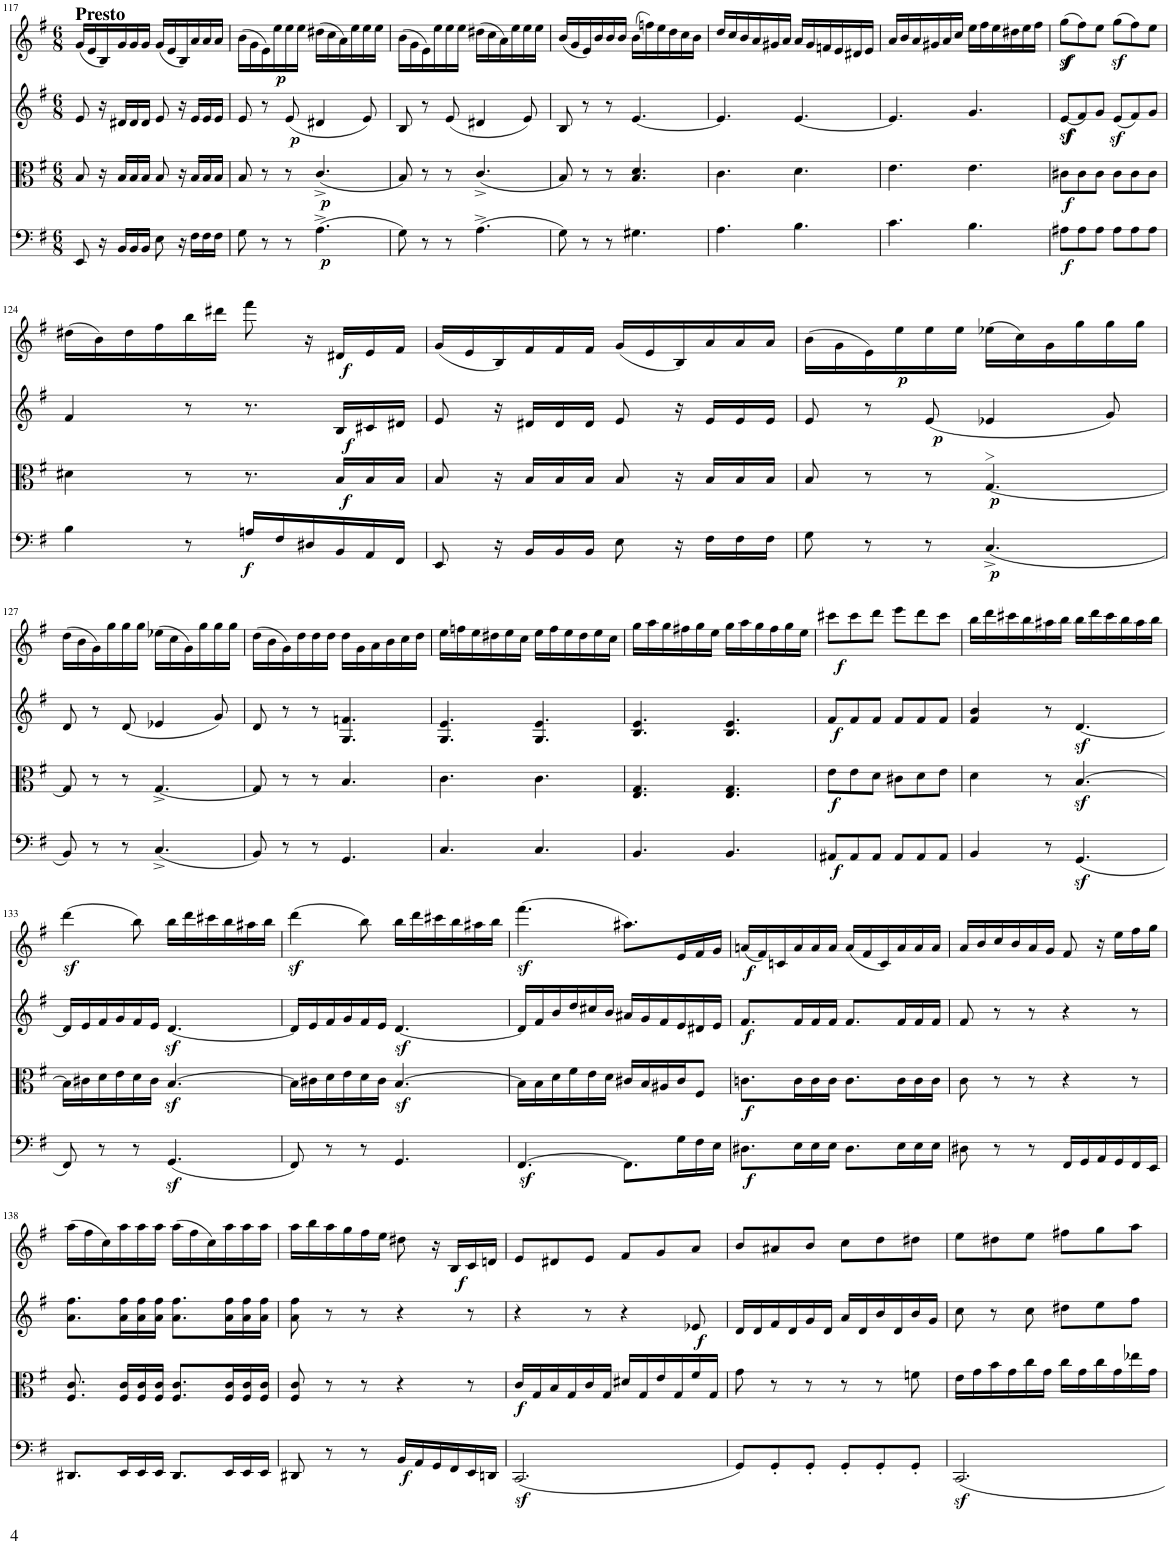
**kern	**dynam	**kern	**dynam	**kern	**dynam	**kern	**dynam
*part4	*part4	*part3	*part3	*part2	*part2	*part1	*part1
*staff4	*staff4	*staff3	*staff3	*staff2	*staff2	*staff1	*staff1
*I"Piano	*	*I"Piano	*	*I"Piano	*	*I"Piano	*
*I'Pno	*	*I'Pno	*	*I'Pno	*	*I'Pno	*
!!LO:PB:g=z
*clefF4	*	*clefC3	*	*clefG2	*	*clefG2	*
*k[f#]	*	*k[f#]	*	*k[f#]	*	*k[f#]	*
*M6/8	*	*M6/8	*	*M6/8	*	*M6/8	*
=117	=117	=117	=117	=117	=117	=117	=117
!	!	!	!	!	!	!LO:TX:a:B:t=Presto	!
8EE/	.	8B/	.	8e/	.	(16g/LL	.
.	.	.	.	.	.	16e/	.
16r	.	16r	.	16r	.	16B/)	.
16BB/LL	.	16B/LL	.	16d#X/LL	.	16g/	.
16BB/	.	16B/	.	16d#/	.	16g/	.
16BB/JJ	.	16B/JJ	.	16d#/JJ	.	16g/JJ	.
8E\	.	8B/	.	8e/	.	(16g/LL	.
.	.	.	.	.	.	16e/	.
16r	.	16r	.	16r	.	16B/)	.
16F#\LL	.	16B/LL	.	16e/LL	.	16a/	.
16F#\	.	16B/	.	16e/	.	16a/	.
16F#\JJ	.	16B/JJ	.	16e/JJ	.	16a/JJ	.
=118	=118	=118	=118	=118	=118	=118	=118
8G\	.	8B/	.	8e/	.	(16b\LL	.
.	.	.	.	.	.	16g\	.
8r	.	8r	.	8r	.	16e\)	.
!	!	!	!	!	!	!	!LO:DY:b
.	.	.	.	.	.	16ee\	p
!	!	!	!	!	!LO:DY:b	!	!
8r	.	8r	.	(8e/	p	16ee\	.
.	.	.	.	.	.	16ee\JJ	.
!	!LO:DY:b	!	!LO:DY:b	!	!	!	!
(4.A^\	p	(4.c^/	p	4d#X/	.	(16dd#X\LL	.
.	.	.	.	.	.	16cc\	.
.	.	.	.	.	.	16a\)	.
.	.	.	.	.	.	16ee\	.
.	.	.	.	8e/)	.	16ee\	.
.	.	.	.	.	.	16ee\JJ	.
=119	=119	=119	=119	=119	=119	=119	=119
8G\)	.	8B/)	.	8B/	.	(16b\LL	.
.	.	.	.	.	.	16g\	.
8r	.	8r	.	8r	.	16e\)	.
.	.	.	.	.	.	16ee\	.
8r	.	8r	.	(8e/	.	16ee\	.
.	.	.	.	.	.	16ee\JJ	.
(4.A^\	.	(4.c^/	.	4d#X/	.	(16dd#X\LL	.
.	.	.	.	.	.	16cc\	.
.	.	.	.	.	.	16a\)	.
.	.	.	.	.	.	16ee\	.
.	.	.	.	8e/)	.	16ee\	.
.	.	.	.	.	.	16ee\JJ	.
=120	=120	=120	=120	=120	=120	=120	=120
8G\)	.	8B/)	.	8B/	.	(16b/LL	.
.	.	.	.	.	.	16g/	.
8r	.	8r	.	8r	.	16e/)	.
.	.	.	.	.	.	16b/	.
8r	.	8r	.	8r	.	16b/	.
.	.	.	.	.	.	16b/JJ	.
4.G#X\	.	4.B/ 4.d/	.	[4.e/	.	(16b\LL	.
.	.	.	.	.	.	16ffn\)	.
.	.	.	.	.	.	16ee\	.
.	.	.	.	.	.	16dd\	.
.	.	.	.	.	.	16cc\	.
.	.	.	.	.	.	16b\JJ	.
=121	=121	=121	=121	=121	=121	=121	=121
4.A\	.	4.c\	.	4.e/]	.	16dd/LL	.
.	.	.	.	.	.	16cc/	.
.	.	.	.	.	.	16b/	.
.	.	.	.	.	.	16a/	.
.	.	.	.	.	.	16g#X/	.
.	.	.	.	.	.	16a/JJ	.
4.B\	.	4.d\	.	[4.e/	.	16a/LL	.
.	.	.	.	.	.	16g#/	.
.	.	.	.	.	.	16fn/	.
.	.	.	.	.	.	16e/	.
.	.	.	.	.	.	16d#X/	.
.	.	.	.	.	.	16e/JJ	.
=122	=122	=122	=122	=122	=122	=122	=122
4.c\	.	4.e\	.	4.e/]	.	16a/LL	.
.	.	.	.	.	.	16b/	.
.	.	.	.	.	.	16a/	.
.	.	.	.	.	.	16g#X/	.
.	.	.	.	.	.	16a/	.
.	.	.	.	.	.	16cc/JJ	.
4.B\	.	4.e\	.	4.g/	.	16ee\LL	.
.	.	.	.	.	.	16ff#\	.
.	.	.	.	.	.	16ee\	.
.	.	.	.	.	.	16dd#X\	.
.	.	.	.	.	.	16ee\	.
.	.	.	.	.	.	16ff#\JJ	.
=123	=123	=123	=123	=123	=123	=123	=123
!	!LO:DY:b	!	!LO:DY:b	!	!LO:DY:b	!	!LO:DY:b
8A#X\L	f	8c#X\L	f	(8ez</L	f	(8ggz<\L	f
8A#\	.	8c#\	.	8f#/)	.	8ff#\)	.
8A#\J	.	8c#\J	.	8g/J	.	8ee\J	.
8A#\L	.	8c#\L	.	(8ez</L	.	(8ggz<\L	.
8A#\	.	8c#\	.	8f#/)	.	8ff#\)	.
8A#\J	.	8c#\J	.	8g/J	.	8ee\J	.
!!LO:LB:g=z
=124	=124	=124	=124	=124	=124	=124	=124
4B\	.	4d#X\	.	4f#/	.	(16dd#X\LL	.
.	.	.	.	.	.	16b\)	.
.	.	.	.	.	.	16dd#\	.
.	.	.	.	.	.	16ff#\	.
8r	.	8r	.	8r	.	16bb\	.
.	.	.	.	.	.	16ddd#X\JJ	.
!	!LO:DY:b	!	!	!	!	!	!
16An/LL	f	8.r	.	8.r	.	8fff#\	.
16F#/	.	.	.	.	.	.	.
16D#X/	.	.	.	.	.	16r	.
!	!	!	!LO:DY:b	!	!LO:DY:b	!	!LO:DY:b
16BB/	.	16B/LL	f	16B/LL	f	16d#X/LL	f
16AA/	.	16B/	.	16c#X/	.	16e/	.
16FF#/JJ	.	16B/JJ	.	16d#X/JJ	.	16f#/JJ	.
=125	=125	=125	=125	=125	=125	=125	=125
8EE/	.	8B/	.	8e/	.	(16g/LL	.
.	.	.	.	.	.	16e/	.
16r	.	16r	.	16r	.	16B/)	.
16BB/LL	.	16B/LL	.	16d#X/LL	.	16f#/	.
16BB/	.	16B/	.	16d#/	.	16f#/	.
16BB/JJ	.	16B/JJ	.	16d#/JJ	.	16f#/JJ	.
8E\	.	8B/	.	8e/	.	(16g/LL	.
.	.	.	.	.	.	16e/	.
16r	.	16r	.	16r	.	16B/)	.
16F#\LL	.	16B/LL	.	16e/LL	.	16a/	.
16F#\	.	16B/	.	16e/	.	16a/	.
16F#\JJ	.	16B/JJ	.	16e/JJ	.	16a/JJ	.
=126	=126	=126	=126	=126	=126	=126	=126
8G\	.	8B/	.	8e/	.	(16b\LL	.
.	.	.	.	.	.	16g\	.
8r	.	8r	.	8r	.	16e\)	.
!	!	!	!	!	!	!	!LO:DY:b
.	.	.	.	.	.	16ee\	p
!	!	!	!	!	!LO:DY:b	!	!
8r	.	8r	.	(8e/	p	16ee\	.
.	.	.	.	.	.	16ee\JJ	.
!	!LO:DY:b	!	!LO:DY:b	!	!	!	!
(4.C^/	p	[4.G>/	p	4e-X/	.	(16ee-X\LL	.
.	.	.	.	.	.	16cc\)	.
.	.	.	.	.	.	16g\	.
.	.	.	.	.	.	16gg\	.
.	.	.	.	8g/)	.	16gg\	.
.	.	.	.	.	.	16gg\JJ	.
!!LO:LB:g=z
=127	=127	=127	=127	=127	=127	=127	=127
8BB/)	.	8G/]	.	8d/	.	(16dd\LL	.
.	.	.	.	.	.	16b\	.
8r	.	8r	.	8r	.	16g\)	.
.	.	.	.	.	.	16gg\	.
8r	.	8r	.	(8d/	.	16gg\	.
.	.	.	.	.	.	16gg\JJ	.
(4.C^/	.	[4.G^/	.	4e-X/	.	(16ee-X\LL	.
.	.	.	.	.	.	16cc\	.
.	.	.	.	.	.	16g\)	.
.	.	.	.	.	.	16gg\	.
.	.	.	.	8g/)	.	16gg\	.
.	.	.	.	.	.	16gg\JJ	.
=128	=128	=128	=128	=128	=128	=128	=128
8BB/)	.	8G/]	.	8d/	.	(16dd\LL	.
.	.	.	.	.	.	16b\	.
8r	.	8r	.	8r	.	16g\)	.
.	.	.	.	.	.	16dd\	.
8r	.	8r	.	8r	.	16dd\	.
.	.	.	.	.	.	16dd\JJ	.
4.GG/	.	4.B/	.	4.G/ 4.fn/	.	16dd\LL	.
.	.	.	.	.	.	16g\	.
.	.	.	.	.	.	16a\	.
.	.	.	.	.	.	16b\	.
.	.	.	.	.	.	16cc\	.
.	.	.	.	.	.	16dd\JJ	.
=129	=129	=129	=129	=129	=129	=129	=129
4.C/	.	4.c\	.	4.G/ 4.e/	.	16ee\LL	.
.	.	.	.	.	.	16ffn\	.
.	.	.	.	.	.	16ee\	.
.	.	.	.	.	.	16dd#X\	.
.	.	.	.	.	.	16ee\	.
.	.	.	.	.	.	16cc\JJ	.
4.C/	.	4.c\	.	4.G/ 4.e/	.	16ee\LL	.
.	.	.	.	.	.	16ff\	.
.	.	.	.	.	.	16ee\	.
.	.	.	.	.	.	16dd#\	.
.	.	.	.	.	.	16ee\	.
.	.	.	.	.	.	16cc\JJ	.
=130	=130	=130	=130	=130	=130	=130	=130
4.BB/	.	4.E/ 4.G/	.	4.B/ 4.e/	.	16gg\LL	.
.	.	.	.	.	.	16aa\	.
.	.	.	.	.	.	16gg\	.
.	.	.	.	.	.	16ff#X\	.
.	.	.	.	.	.	16gg\	.
.	.	.	.	.	.	16ee\JJ	.
4.BB/	.	4.E/ 4.G/	.	4.B/ 4.e/	.	16gg\LL	.
.	.	.	.	.	.	16aa\	.
.	.	.	.	.	.	16gg\	.
.	.	.	.	.	.	16ff#\	.
.	.	.	.	.	.	16gg\	.
.	.	.	.	.	.	16ee\JJ	.
=131	=131	=131	=131	=131	=131	=131	=131
!	!LO:DY:b	!	!LO:DY:b	!	!LO:DY:b	!	!LO:DY:b
8AA#X/L	f	8e\L	f	8f#/L	f	8ccc#X\L	f
8AA#/	.	8e\	.	8f#/	.	8ccc#\	.
8AA#/J	.	8d\J	.	8f#/J	.	8ddd\J	.
8AA#/L	.	8c#X\L	.	8f#/L	.	8eee\L	.
8AA#/	.	8d\	.	8f#/	.	8ddd\	.
8AA#/J	.	8e\J	.	8f#/J	.	8ccc#\J	.
=132	=132	=132	=132	=132	=132	=132	=132
4BB/	.	4d\	.	4f#/ 4b/	.	16bb\LL	.
.	.	.	.	.	.	16ddd\	.
.	.	.	.	.	.	16ccc#X\	.
.	.	.	.	.	.	16bb\	.
8r	.	8r	.	8r	.	16aa#X\	.
.	.	.	.	.	.	16bb\JJ	.
(4.GGz</	.	[4.Bz</	.	[4.dz</	.	16bb\LL	.
.	.	.	.	.	.	16ddd\	.
.	.	.	.	.	.	16ccc#\	.
.	.	.	.	.	.	16bb\	.
.	.	.	.	.	.	16aa#\	.
.	.	.	.	.	.	16bb\JJ	.
!!LO:LB:g=z
=133	=133	=133	=133	=133	=133	=133	=133
8FF#/)	.	16B\LL]	.	16d/LL]	.	(4dddz<\	.
.	.	16c#X\	.	16e/	.	.	.
8r	.	16d\	.	16f#/	.	.	.
.	.	16e\	.	16g/	.	.	.
8r	.	16d\	.	16f#/	.	8bb\)	.
.	.	16c#\JJ	.	16e/JJ	.	.	.
(4.GGz</	.	[4.Bz</	.	[4.dz</	.	16bb\LL	.
.	.	.	.	.	.	16ddd\	.
.	.	.	.	.	.	16ccc#X\	.
.	.	.	.	.	.	16bb\	.
.	.	.	.	.	.	16aa#X\	.
.	.	.	.	.	.	16bb\JJ	.
=134	=134	=134	=134	=134	=134	=134	=134
8FF#/)	.	16B\LL]	.	16d/LL]	.	(4dddz<\	.
.	.	16c#X\	.	16e/	.	.	.
8r	.	16d\	.	16f#/	.	.	.
.	.	16e\	.	16g/	.	.	.
8r	.	16d\	.	16f#/	.	8bb\)	.
.	.	16c#\JJ	.	16e/JJ	.	.	.
4.GG/	.	[4.Bz</	.	[4.dz</	.	16bb\LL	.
.	.	.	.	.	.	16ddd\	.
.	.	.	.	.	.	16ccc#X\	.
.	.	.	.	.	.	16bb\	.
.	.	.	.	.	.	16aa#X\	.
.	.	.	.	.	.	16bb\JJ	.
=135	=135	=135	=135	=135	=135	=135	=135
[4.FF#z</	.	16B\LL]	.	16d/LL]	.	(4.fff#z<\	.
.	.	16B\	.	16f#/	.	.	.
.	.	16d\	.	16b/	.	.	.
.	.	16f#\	.	16dd/	.	.	.
.	.	16e\	.	16cc#X/	.	.	.
.	.	16d\JJ	.	16b/JJ	.	.	.
8.FF#\L]	.	16c#X/LL	.	16a#X/LL	.	8.aa#X\L)	.
.	.	16B/	.	16g/	.	.	.
.	.	16A#X/	.	16f#/	.	.	.
16G\L	.	16c#/J	.	16e/	.	16e/L	.
16F#\	.	8F#/J	.	16d#X/	.	16f#/	.
16E\JJ	.	.	.	16e/JJ	.	16g/JJ	.
=136	=136	=136	=136	=136	=136	=136	=136
!	!LO:DY:b	!	!LO:DY:b	!	!LO:DY:b	!	!LO:DY:b
8.D#X\L	f	8.cn\L	f	8.f#/L	f	(16an/LL	f
.	.	.	.	.	.	16f#/)	.
.	.	.	.	.	.	16cn/	.
16E\L	.	16c\L	.	16f#/L	.	16a/	.
16E\	.	16c\	.	16f#/	.	16a/	.
16E\JJ	.	16c\JJ	.	16f#/JJ	.	16a/JJ	.
8.D#\L	.	8.c\L	.	8.f#/L	.	(16a/LL	.
.	.	.	.	.	.	16f#/	.
.	.	.	.	.	.	16c/)	.
16E\L	.	16c\L	.	16f#/L	.	16a/	.
16E\	.	16c\	.	16f#/	.	16a/	.
16E\JJ	.	16c\JJ	.	16f#/JJ	.	16a/JJ	.
=137	=137	=137	=137	=137	=137	=137	=137
8D#X\	.	8c\	.	8f#/	.	16a/LL	.
.	.	.	.	.	.	16b/	.
8r	.	8r	.	8r	.	16cc/	.
.	.	.	.	.	.	16b/	.
8r	.	8r	.	8r	.	16a/	.
.	.	.	.	.	.	16g/JJ	.
16FF#/LL	.	4r	.	4r	.	8f#/	.
16GG/	.	.	.	.	.	.	.
16AA/	.	.	.	.	.	16r	.
16GG/	.	.	.	.	.	16ee\LL	.
16FF#/	.	8r	.	8r	.	16ff#\	.
16EE/JJ	.	.	.	.	.	16gg\JJ	.
!!LO:LB:g=z
=138	=138	=138	=138	=138	=138	=138	=138
8.DD#X/L	.	8.F#/ 8.c/	.	8.a\ 8.ff#\L	.	(16aa\LL	.
.	.	.	.	.	.	16ff#\	.
.	.	.	.	.	.	16cc\)	.
16EE/L	.	16F#/ 16c/LL	.	16a\ 16ff#\L	.	16aa\	.
16EE/	.	16F#/ 16c/	.	16a\ 16ff#\	.	16aa\	.
16EE/JJ	.	16F#/ 16c/JJ	.	16a\ 16ff#\JJ	.	16aa\JJ	.
8.DD#/L	.	8.F#/ 8.c/L	.	8.a\ 8.ff#\L	.	(16aa\LL	.
.	.	.	.	.	.	16ff#\	.
.	.	.	.	.	.	16cc\)	.
16EE/L	.	16F#/ 16c/L	.	16a\ 16ff#\L	.	16aa\	.
16EE/	.	16F#/ 16c/	.	16a\ 16ff#\	.	16aa\	.
16EE/JJ	.	16F#/ 16c/JJ	.	16a\ 16ff#\JJ	.	16aa\JJ	.
=139	=139	=139	=139	=139	=139	=139	=139
8DD#X/	.	8F#/ 8c/	.	8a\ 8ff#\	.	16aa\LL	.
.	.	.	.	.	.	16bb\	.
8r	.	8r	.	8r	.	16aa\	.
.	.	.	.	.	.	16gg\	.
8r	.	8r	.	8r	.	16ff#\	.
.	.	.	.	.	.	16ee\JJ	.
!	!LO:DY:b	!	!	!	!	!	!
16BB/LL	f	4r	.	4r	.	8dd#X\	.
16AA/	.	.	.	.	.	.	.
16GG/	.	.	.	.	.	16r	.
!	!	!	!	!	!	!	!LO:DY:b
16FF#/	.	.	.	.	.	16B/LL	f
16EE/	.	8r	.	8r	.	16c/	.
16DDn/JJ	.	.	.	.	.	16dn/JJ	.
=140	=140	=140	=140	=140	=140	=140	=140
!	!	!	!LO:DY:b	!	!	!	!
(2.CCz</	.	16c/LL	f	4r	.	8e/L	.
.	.	16G/	.	.	.	.	.
.	.	16B/	.	.	.	8d#X/	.
.	.	16G/	.	.	.	.	.
.	.	16c/	.	8r	.	8e/J	.
.	.	16G/JJ	.	.	.	.	.
.	.	16d#X/LL	.	4r	.	8f#/L	.
.	.	16G/	.	.	.	.	.
.	.	16e/	.	.	.	8g/	.
.	.	16G/	.	.	.	.	.
!	!	!	!	!	!LO:DY:b	!	!
.	.	16f#/	.	8e-X/	f	8a/J	.
.	.	16G/JJ	.	.	.	.	.
=141	=141	=141	=141	=141	=141	=141	=141
8GG/L)	.	8g\	.	16d/LL	.	8b/L	.
.	.	.	.	16d/	.	.	.
8GG'/	.	8r	.	16f#/	.	8a#X/	.
.	.	.	.	16d/	.	.	.
8GG'/J	.	8r	.	16g/	.	8b/J	.
.	.	.	.	16d/JJ	.	.	.
8GG'/L	.	8r	.	16a/LL	.	8cc\L	.
.	.	.	.	16d/	.	.	.
8GG'/	.	8r	.	16b/	.	8dd\	.
.	.	.	.	16d/	.	.	.
8GG'/J	.	8fn\	.	16b/	.	8dd#X\J	.
.	.	.	.	16g/JJ	.	.	.
=142	=142	=142	=142	=142	=142	=142	=142
2.CCz</	.	16e\LL	.	8cc\	.	8ee\L	.
.	.	16g\	.	.	.	.	.
.	.	16b\	.	8r	.	8dd#X\	.
.	.	16g\	.	.	.	.	.
.	.	16cc\	.	8cc\	.	8ee\J	.
.	.	16g\JJ	.	.	.	.	.
.	.	16cc\LL	.	8dd#X\L	.	8ff#X\L	.
.	.	16g\	.	.	.	.	.
.	.	16cc\	.	8ee\	.	8gg\	.
.	.	16g\	.	.	.	.	.
.	.	16ee-X\	.	8ff#\J	.	8aa\J	.
.	.	16g\JJ	.	.	.	.	.
=	=	=	=	=	=	=	=
*-	*-	*-	*-	*-	*-	*-	*-
